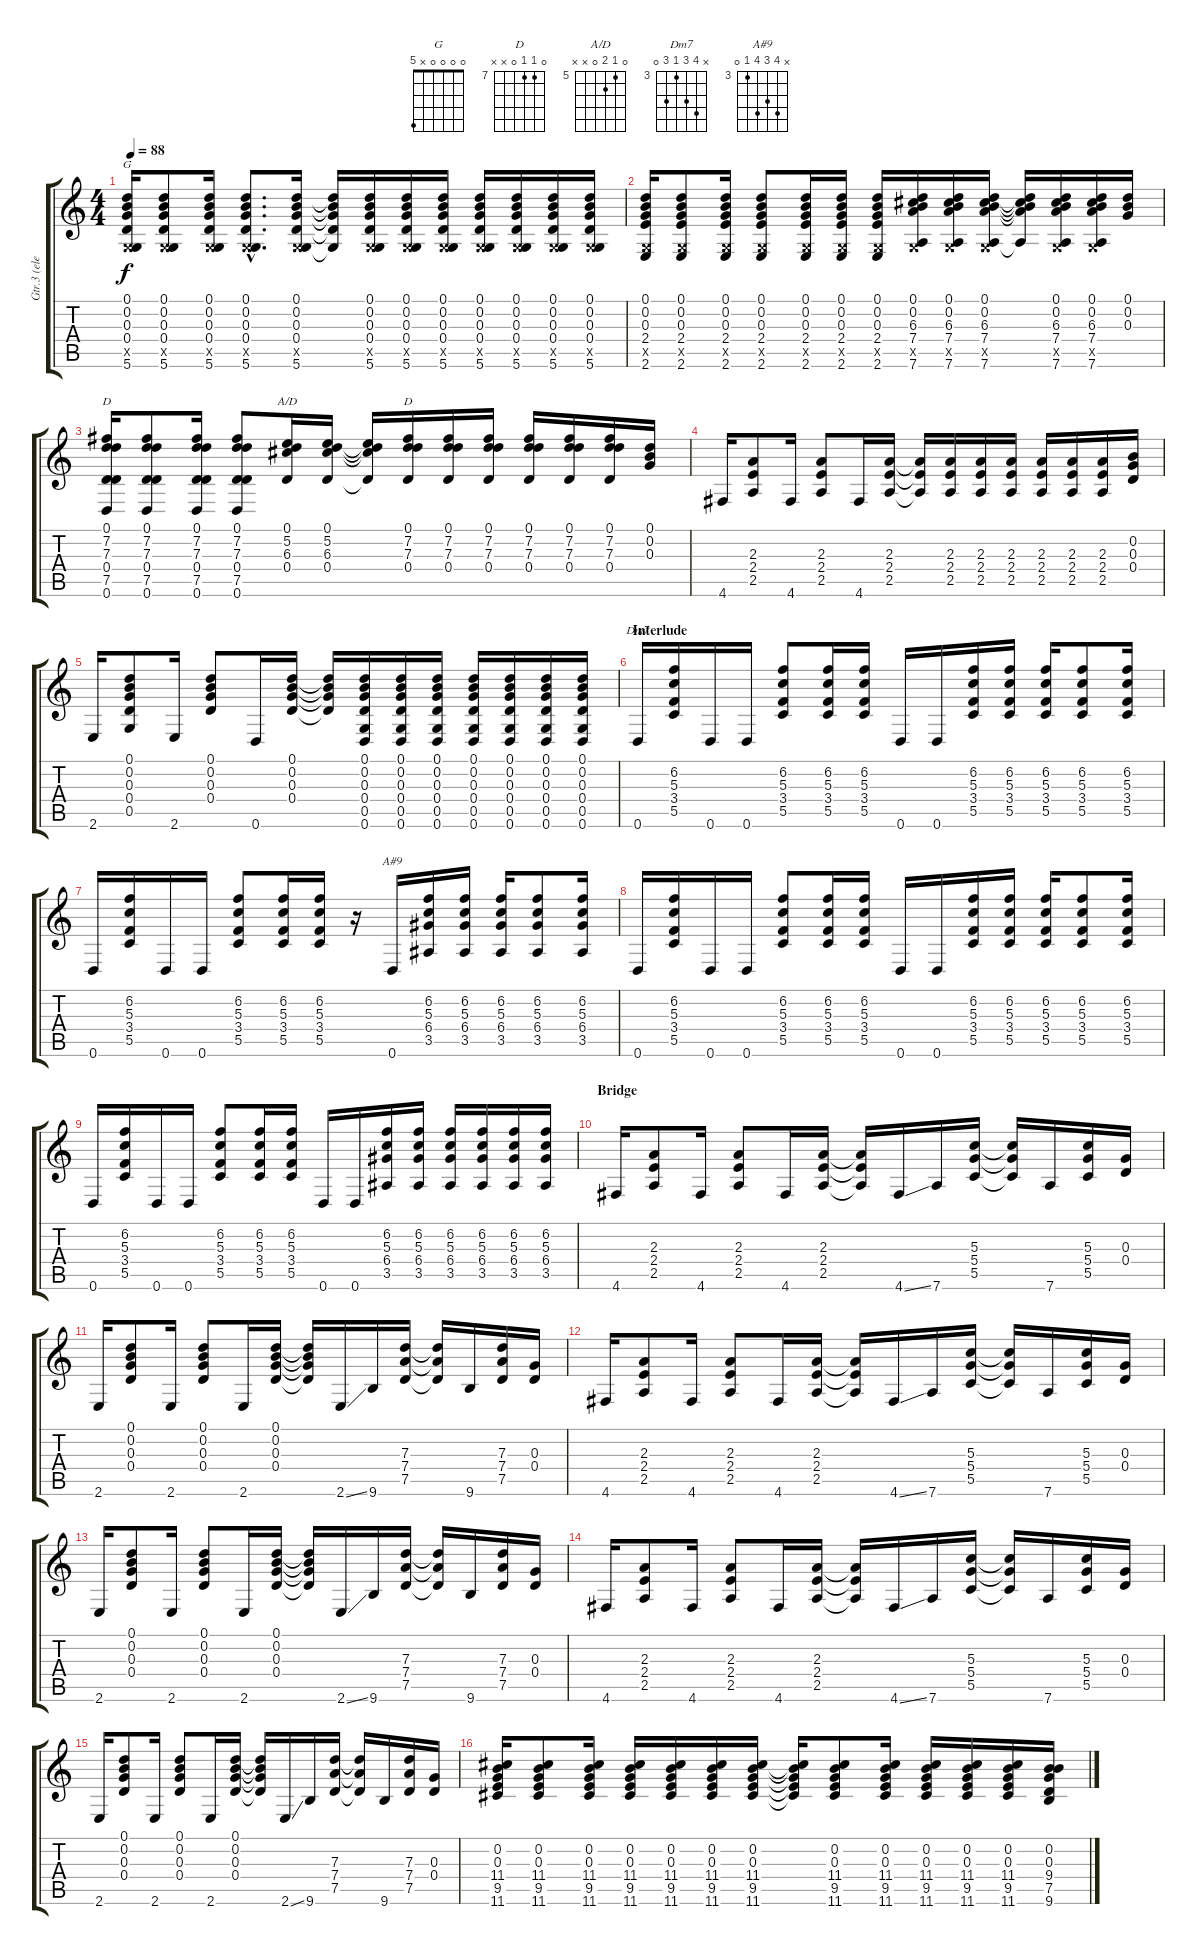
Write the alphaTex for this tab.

\track ("Gtr.3 (elec.)" "Gtr.3 (ele") {instrument electricguitarjazz}
\staff {score tabs}
\tuning (D4 B3 G3 D3 G2 D2) {hide}
\chord ("G" 0 0 0 0 x 5)
\chord ("D" 0 7 7 0 7 0) {firstfret 7}
\chord ("A/D" 0 5 6 0 x x) {firstfret 5}
\chord ("D" 0 7 7 0 x x) {firstfret 7}
\chord ("Dm7" x 6 5 3 5 0) {firstfret 3}
\chord ("A#9" x 6 5 6 3 0) {firstfret 3}
\ts (4 4)
\tempo 88
\clef g2
\ks c
(0.1 0.2 0.3 0.4 0.5{x} 5.6).16{ch "G" dy f} (0.1 0.2 0.3 0.4 0.5{x} 5.6).8 (0.1 0.2 0.3 0.4 0.5{x} 5.6).16 (0.1{hac} 0.2{hac} 0.3{hac} 0.4{hac} 0.5{hac x} 5.6{hac}).8{d} (0.1 0.2 0.3 0.4 0.5{x} 5.6).16 (0.1{t} 0.2{t} 0.3{t} 0.4{t} 5.6{t}).16 (0.1 0.2 0.3 0.4 0.5{x} 5.6).16 (0.1 0.2 0.3 0.4 0.5{x} 5.6).16 (0.1 0.2 0.3 0.4 0.5{x} 5.6).16 (0.1 0.2 0.3 0.4 0.5{x} 5.6).16 (0.1 0.2 0.3 0.4 0.5{x} 5.6).16 (0.1 0.2 0.3 0.4 0.5{x} 5.6).16 (0.1 0.2 0.3 0.4 0.5{x} 5.6).16 |
(0.1 0.2 0.3 2.4 0.5{x} 2.6).16 (0.1 0.2 0.3 2.4 0.5{x} 2.6).8 (0.1 0.2 0.3 2.4 0.5{x} 2.6).16 (0.1 0.2 0.3 2.4 0.5{x} 2.6).8 (0.1 0.2 0.3 2.4 0.5{x} 2.6).16 (0.1 0.2 0.3 2.4 0.5{x} 2.6).16 (0.1 0.2 0.3 2.4 0.5{x} 2.6).16 (0.1 0.2 6.3 7.4 0.5{x} 7.6).16 (0.1 0.2 6.3 7.4 0.5{x} 7.6).16 (0.1 0.2 6.3 7.4 0.5{x} 7.6).16 (0.1{t} 0.2{t} 6.3{t} 7.4{t} 7.6{t}).16 (0.1 0.2 6.3 7.4 0.5{x} 7.6).16 (0.1 0.2 6.3 7.4 0.5{x} 7.6).16 (0.1 0.2 0.3).16 |
(0.1 7.2 7.3 0.4 7.5 0.6).16{ch "D"} (0.1 7.2 7.3 0.4 7.5 0.6).8 (0.1 7.2 7.3 0.4 7.5 0.6).16 (0.1 7.2 7.3 0.4 7.5 0.6).8 (0.1 5.2 6.3 0.4).16{ch "A/D"} (0.1 5.2 6.3 0.4).16 (0.1{t} 5.2{t} 6.3{t} 0.4{t}).16 (0.1 7.2 7.3 0.4).16{ch "D"} (0.1 7.2 7.3 0.4).16 (0.1 7.2 7.3 0.4).16 (0.1 7.2 7.3 0.4).16 (0.1 7.2 7.3 0.4).16 (0.1 7.2 7.3 0.4).16 (0.1 0.2 0.3).16 |
4.6.16 (2.3 2.4 2.5).8 4.6.16 (2.3 2.4 2.5).8 4.6.16 (2.3 2.4 2.5).16 (2.3{t} 2.4{t} 2.5{t}).16 (2.3 2.4 2.5).16 (2.3 2.4 2.5).16 (2.3 2.4 2.5).16 (2.3 2.4 2.5).16 (2.3 2.4 2.5).16 (2.3 2.4 2.5).16 (0.2 0.3 0.4).16 |
2.6.16 (0.1 0.2 0.3 0.4 0.5).8 2.6.16 (0.1 0.2 0.3 0.4).8 0.6.16 (0.1 0.2 0.3 0.4).16 (0.1{t} 0.2{t} 0.3{t} 0.4{t}).16 (0.1 0.2 0.3 0.4 0.5 0.6).16 (0.1 0.2 0.3 0.4 0.5 0.6).16 (0.1 0.2 0.3 0.4 0.5 0.6).16 (0.1 0.2 0.3 0.4 0.5 0.6).16 (0.1 0.2 0.3 0.4 0.5 0.6).16 (0.1 0.2 0.3 0.4 0.5 0.6).16 (0.1 0.2 0.3 0.4 0.5 0.6).16 |
\section ("" "Interlude")
0.6.16{ch "Dm7"} (6.2 5.3 3.4 5.5).16 0.6.16 0.6.16 (6.2 5.3 3.4 5.5).8 (6.2 5.3 3.4 5.5).16 (6.2 5.3 3.4 5.5).16 0.6.16 0.6.16 (6.2 5.3 3.4 5.5).16 (6.2 5.3 3.4 5.5).16 (6.2 5.3 3.4 5.5).16 (6.2 5.3 3.4 5.5).8 (6.2 5.3 3.4 5.5).16 |
0.6.16 (6.2 5.3 3.4 5.5).16 0.6.16 0.6.16 (6.2 5.3 3.4 5.5).8 (6.2 5.3 3.4 5.5).16 (6.2 5.3 3.4 5.5).16 r.16 0.6.16{ch "A#9"} (6.2 5.3 6.4 3.5).16 (6.2 5.3 6.4 3.5).16 (6.2 5.3 6.4 3.5).16 (6.2 5.3 6.4 3.5).8 (6.2 5.3 6.4 3.5).16 |
0.6.16 (6.2 5.3 3.4 5.5).16 0.6.16 0.6.16 (6.2 5.3 3.4 5.5).8 (6.2 5.3 3.4 5.5).16 (6.2 5.3 3.4 5.5).16 0.6.16 0.6.16 (6.2 5.3 3.4 5.5).16 (6.2 5.3 3.4 5.5).16 (6.2 5.3 3.4 5.5).16 (6.2 5.3 3.4 5.5).8 (6.2 5.3 3.4 5.5).16 |
0.6.16 (6.2 5.3 3.4 5.5).16 0.6.16 0.6.16 (6.2 5.3 3.4 5.5).8 (6.2 5.3 3.4 5.5).16 (6.2 5.3 3.4 5.5).16 0.6.16 0.6.16 (6.2 5.3 6.4 3.5).16 (6.2 5.3 6.4 3.5).16 (6.2 5.3 6.4 3.5).16 (6.2 5.3 6.4 3.5).16 (6.2 5.3 6.4 3.5).16 (6.2 5.3 6.4 3.5).16 |
\section ("" "Bridge")
4.6.16 (2.3 2.4 2.5).8 4.6.16 (2.3 2.4 2.5).8 4.6.16 (2.3 2.4 2.5).16 (2.3{t} 2.4{t} 2.5{t}).16 4.6{ss}.16 7.6.16 (5.3 5.4 5.5).16 (5.3{t} 5.4{t} 5.5{t}).16 7.6.16 (5.3 5.4 5.5).16 (0.3 0.4).16 |
2.6.16 (0.1 0.2 0.3 0.4).8 2.6.16 (0.1 0.2 0.3 0.4).8 2.6.16 (0.1 0.2 0.3 0.4).16 (0.1{t} 0.2{t} 0.3{t} 0.4{t}).16 2.6{ss}.16 9.6.16 (7.3 7.4 7.5).16 (7.3{t} 7.4{t} 7.5{t}).16 9.6.16 (7.3 7.4 7.5).16 (0.3 0.4).16 |
4.6.16 (2.3 2.4 2.5).8 4.6.16 (2.3 2.4 2.5).8 4.6.16 (2.3 2.4 2.5).16 (2.3{t} 2.4{t} 2.5{t}).16 4.6{ss}.16 7.6.16 (5.3 5.4 5.5).16 (5.3{t} 5.4{t} 5.5{t}).16 7.6.16 (5.3 5.4 5.5).16 (0.3 0.4).16 |
2.6.16 (0.1 0.2 0.3 0.4).8 2.6.16 (0.1 0.2 0.3 0.4).8 2.6.16 (0.1 0.2 0.3 0.4).16 (0.1{t} 0.2{t} 0.3{t} 0.4{t}).16 2.6{ss}.16 9.6.16 (7.3 7.4 7.5).16 (7.3{t} 7.4{t} 7.5{t}).16 9.6.16 (7.3 7.4 7.5).16 (0.3 0.4).16 |
4.6.16 (2.3 2.4 2.5).8 4.6.16 (2.3 2.4 2.5).8 4.6.16 (2.3 2.4 2.5).16 (2.3{t} 2.4{t} 2.5{t}).16 4.6{ss}.16 7.6.16 (5.3 5.4 5.5).16 (5.3{t} 5.4{t} 5.5{t}).16 7.6.16 (5.3 5.4 5.5).16 (0.3 0.4).16 |
2.6.16 (0.1 0.2 0.3 0.4).8 2.6.16 (0.1 0.2 0.3 0.4).8 2.6.16 (0.1 0.2 0.3 0.4).16 (0.1{t} 0.2{t} 0.3{t} 0.4{t}).16 2.6{ss}.16 9.6.16 (7.3 7.4 7.5).16 (7.3{t} 7.4{t} 7.5{t}).16 9.6.16 (7.3 7.4 7.5).16 (0.3 0.4).16 |
(0.2 0.3 11.4 9.5 11.6).16 (0.2 0.3 11.4 9.5 11.6).8 (0.2 0.3 11.4 9.5 11.6).16 (0.2 0.3 11.4 9.5 11.6).16 (0.2 0.3 11.4 9.5 11.6).16 (0.2 0.3 11.4 9.5 11.6).16 (0.2 0.3 11.4 9.5 11.6).16 (0.2{t} 0.3{t} 11.4{t} 9.5{t} 11.6{t}).16 (0.2 0.3 11.4 9.5 11.6).8 (0.2 0.3 11.4 9.5 11.6).16 (0.2 0.3 11.4 9.5 11.6).16 (0.2 0.3 11.4 9.5 11.6).16 (0.2 0.3 11.4 9.5 11.6).16 (0.2 0.3 9.4 7.5 9.6).16
